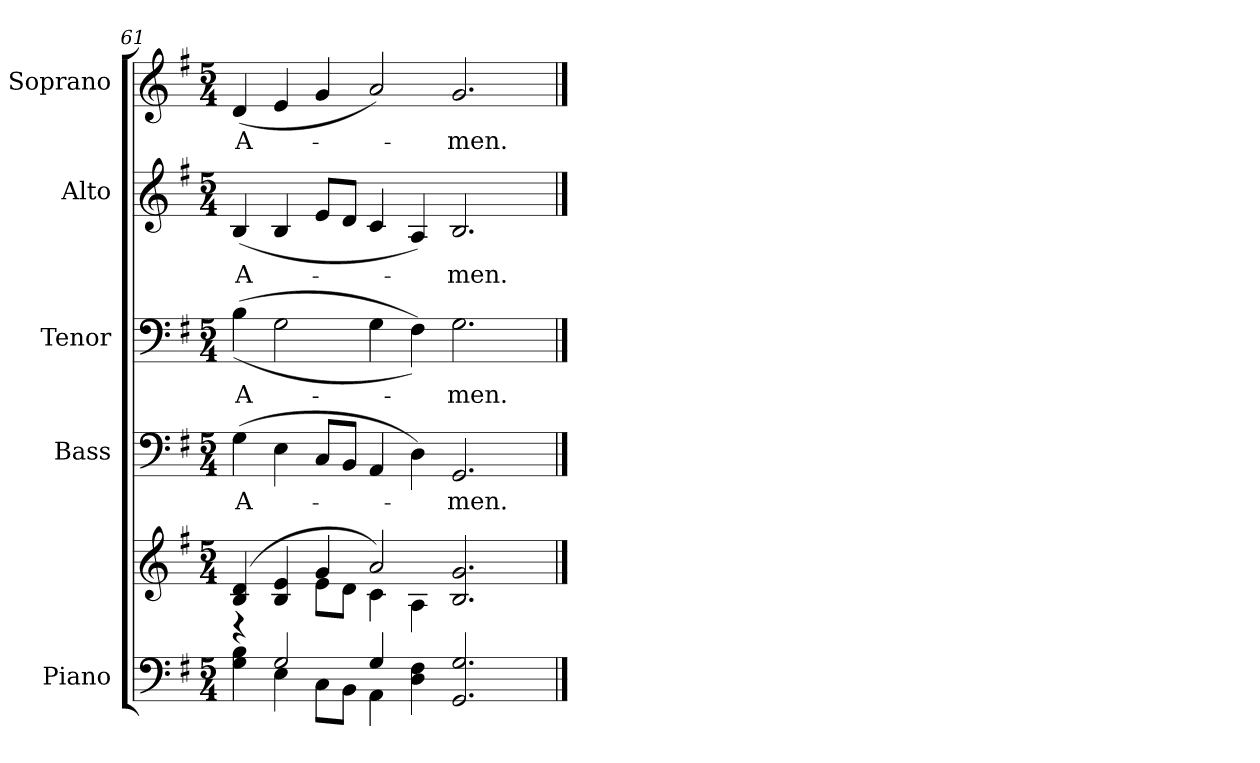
**kern	**kern	**kern	**text	**kern	**text	**kern	**text	**kern	**text
*part5	*part5	*part4	*part4	*part3	*part3	*part2	*part2	*part1	*part1
*staff6	*staff5	*staff4	*staff4	*staff3	*staff3	*staff2	*staff2	*staff1	*staff1
*I"Piano	*	*I"Bass	*	*I"Tenor	*	*I"Alto	*	*I"Soprano	*
*I'Pno.	*	*I'B.	*	*I'T.	*	*I'A.	*	*I'S.	*
*clefF4	*clefG2	*clefF4	*	*clefF4	*	*clefG2	*	*clefG2	*
*k[f#]	*k[f#]	*k[f#]	*	*k[f#]	*	*k[f#]	*	*k[f#]	*
*G:	*G:	*G:	*	*G:	*	*G:	*	*G:	*
*M5/4	*M5/4	*M5/4	*	*M5/4	*	*M5/4	*	*M5/4	*
=61	=61	=61	=61	=61	=61	=61	=61	=61	=61
*^	*^	*	*	*	*	*	*	*	*
!	!	!	!	!	!LO:LY:b:color=#000000	!	!	!	!	!	!
!	!	!	!	!	!	!	!LO:LY:b:color=#000000	!	!	!	!
!	!	!	!	!	!	!	!	!	!LO:LY:b:color=#000000	!	!
!	!	!	!	!	!	!	!	!	!	!	!LO:LY:b:color=#000000
4Gi\ 4Bi	4ryy	(4Bi/ 4di	4r	(4Gi\	A-	((4Bi\	A-	(4Bi/	A-	(4di/	A-
2Gi/	4Ei\	4Bi/ 4ei	4ryy	4Ei\	.	2Gi\	.	4Bi/	.	4ei/	.
.	8Ci\L	4gi/	8ei\L	8Ci/L	.	.	.	8ei/L	.	4gi/	.
.	8BBi\J	.	8di\J	8BBi/J	.	.	.	8di/J	.	.	.
4Gi/	4AAi\	2ai/)	4ci\	4AAi/	.	4Gi\	.	4ci/	.	2ai/)	.
4Di\ 4F#i	4ryy	.	4Ai\	4Di\)	.	4F#i\))	.	4Ai/)	.	.	.
!	!	!	!	!	!LO:LY:b:color=#000000	!	!	!	!	!	!
!	!	!	!	!	!	!	!LO:LY:b:color=#000000	!	!	!	!
!	!	!	!	!	!	!	!	!	!LO:LY:b:color=#000000	!	!
!	!	!	!	!	!	!	!	!	!	!	!LO:LY:b:color=#000000
2.GGi/ 2.Gi	2ryy	2.Bi/ 2.gi	2ryy	2.GGi/	-men.	2.Gi\	-men.	2.Bi/	-men.	2.gi/	-men.
.	4ryy	.	4ryy	.	.	.	.	.	.	.	.
*v	*v	*	*	*	*	*	*	*	*	*	*
*	*v	*v	*	*	*	*	*	*	*	*
==	==	==	==	==	==	==	==	==	==
*-	*-	*-	*-	*-	*-	*-	*-	*-	*-
